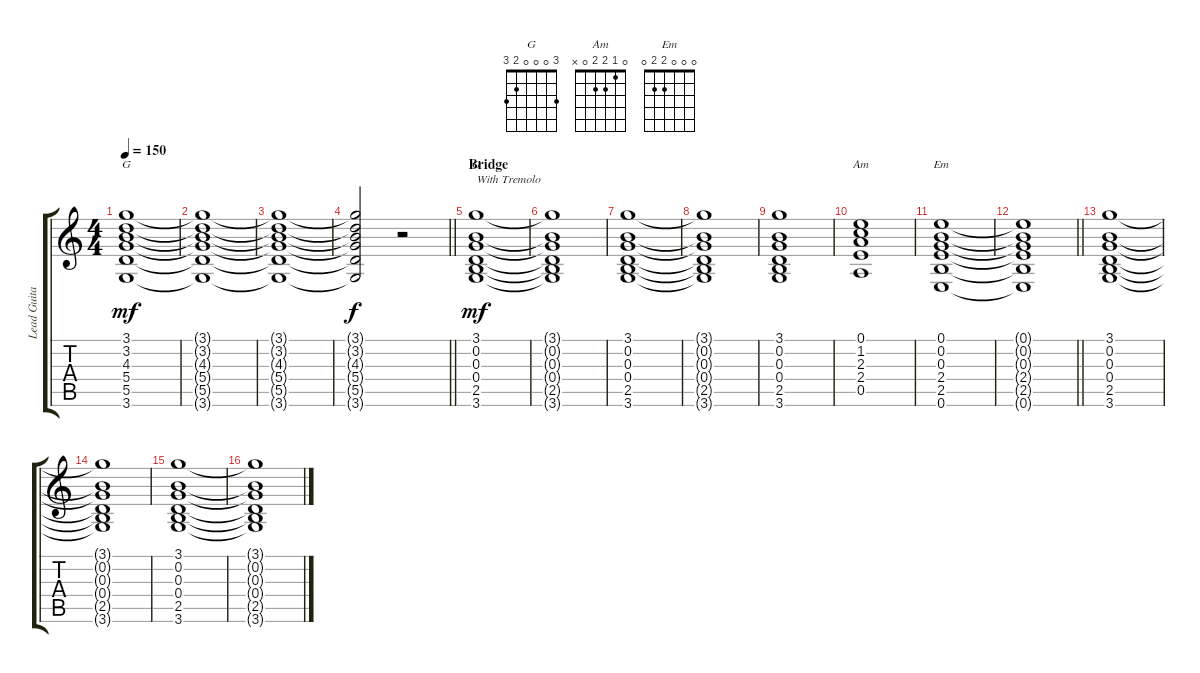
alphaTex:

\track ("Lead Guitar" "Lead Guita") {instrument overdrivenguitar}
\staff {score tabs}
\tuning (E4 B3 G3 D3 A2 E2) {hide}
\chord ("G" 3 3 4 5 5 3) {barre 3}
\chord ("G" 3 0 0 0 2 3)
\chord ("Am" 0 1 2 2 0 x)
\chord ("Em" 0 0 0 2 2 0)
\ts (4 4)
\tempo 150
\clef g2
\ks c
(3.1 3.2 4.3 5.4 5.5 3.6).1{ch "G" dy mf} |
(3.1{t} 3.2{t} 4.3{t} 5.4{t} 5.5{t} 3.6{t}).1{volume 0} |
(3.1{t} 3.2{t} 4.3{t} 5.4{t} 5.5{t} 3.6{t}).1 |
\barLineRight lightlight
(3.1{t} 3.2{t} 4.3{t} 5.4{t} 5.5{t} 3.6{t}).2{dy f} r.2 |
\section ("" "Bridge")
(3.1 0.2 0.3 0.4 2.5 3.6).1{ch "G" txt "With Tremolo" dy mf volume 10 instrument electricguitarclean} |
(3.1{t} 0.2{t} 0.3{t} 0.4{t} 2.5{t} 3.6{t}).1 |
(3.1 0.2 0.3 0.4 2.5 3.6).1 |
(3.1{t} 0.2{t} 0.3{t} 0.4{t} 2.5{t} 3.6{t}).1 |
(3.1 0.2 0.3 0.4 2.5 3.6).1 |
(0.1 1.2 2.3 2.4 0.5).1{ch "Am"} |
(0.1 0.2 0.3 2.4 2.5 0.6).1{ch "Em"} |
\barLineRight lightlight
(0.1{t} 0.2{t} 0.3{t} 2.4{t} 2.5{t} 0.6{t}).1 |
(3.1 0.2 0.3 0.4 2.5 3.6).1 |
(3.1{t} 0.2{t} 0.3{t} 0.4{t} 2.5{t} 3.6{t}).1 |
(3.1 0.2 0.3 0.4 2.5 3.6).1 |
(3.1{t} 0.2{t} 0.3{t} 0.4{t} 2.5{t} 3.6{t}).1
